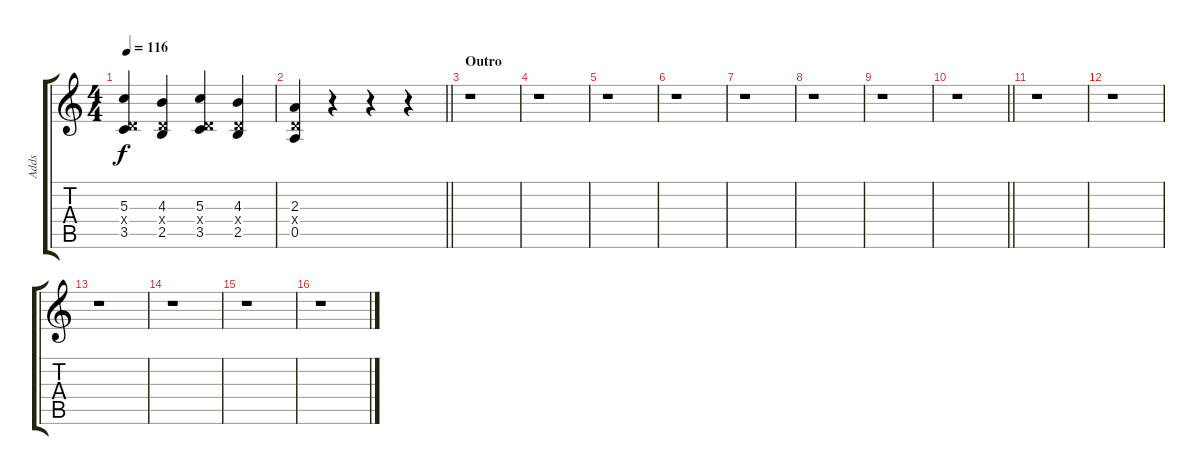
\track ("Adds" "Adds") {instrument electricguitarclean}
\staff {score tabs}
\tuning (E4 B3 G3 D3 A2 E2) {hide}
\ts (4 4)
\tempo 116
\clef g2
\ks c
(5.3 0.4{x} 3.5).4{dy f} (4.3 0.4{x} 2.5).4 (5.3 0.4{x} 3.5).4 (4.3 0.4{x} 2.5).4 |
\barLineRight lightlight
(2.3 0.4{x} 0.5).4 r.4 r.4 r.4 |
\section ("" "Outro")
r.1 |
r.1 |
r.1 |
r.1 |
r.1 |
r.1 |
r.1 |
\barLineRight lightlight
r.1 |
r.1 |
r.1 |
r.1 |
r.1 |
r.1 |
r.1
